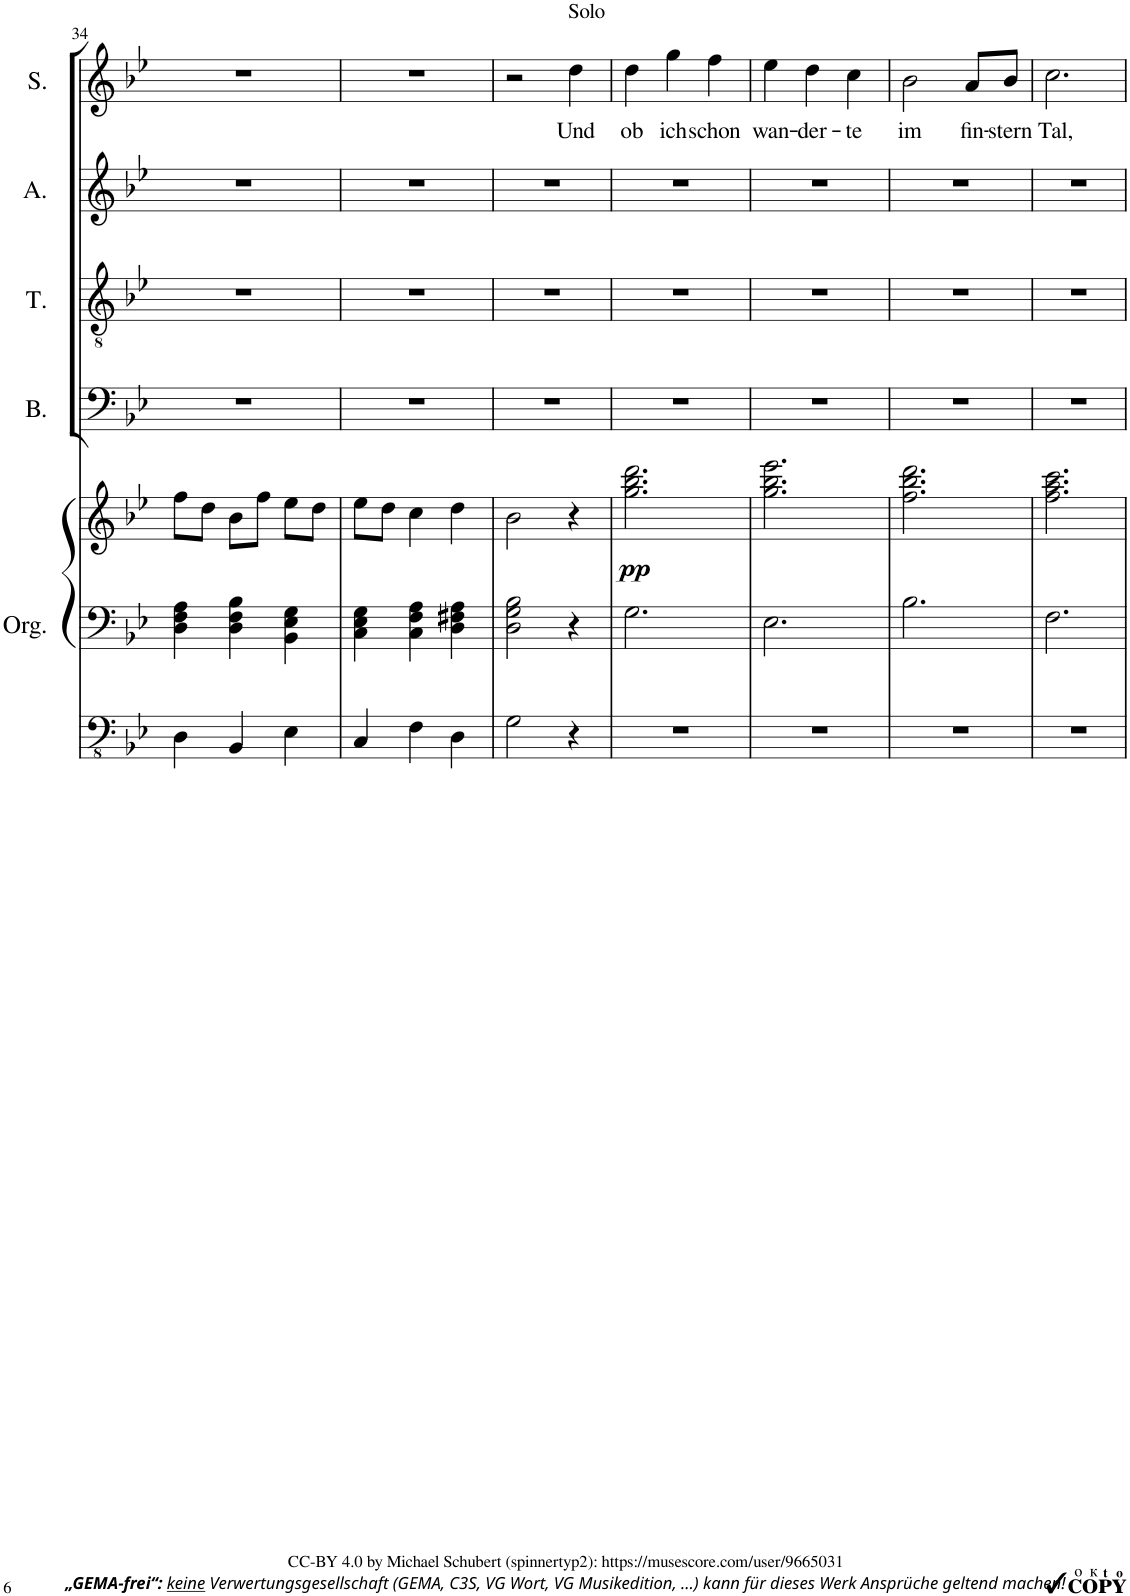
**kern	**kern	**kern	**dynam	**kern	**kern	**kern	**kern	**text
*part5	*part5	*part5	*part5	*part4	*part3	*part2	*part1	*part1
*staff7	*staff6	*staff5	*staff5/6/7	*staff4	*staff3	*staff2	*staff1	*staff1
*I"Pipe Organ	*	*	*	*I"Baß	*I"Tenor	*I"Alt	*I"Sopran	*
*I'Org.	*	*	*	*I'B.	*I'T.	*I'A.	*I'S.	*
!!LO:PB:g=z
*clefFv4	*clefF4	*clefG2	*	*clefF4	*clefGv2	*clefG2	*clefG2	*
*k[b-e-]	*k[b-e-]	*k[b-e-]	*	*k[b-e-]	*k[b-e-]	*k[b-e-]	*k[b-e-]	*
*M3/4	*M3/4	*M3/4	*	*M3/4	*M3/4	*M3/4	*M3/4	*
=34	=34	=34	=34	=34	=34	=34	=34	=34
4DD\	4D\ 4F\ 4A\	8ff\L	.	2.r	2.r	2.r	2.r	.
.	.	8dd\J	.	.	.	.	.	.
4BBB-/	4D\ 4F\ 4B-\	8b-\L	.	.	.	.	.	.
.	.	8ff\J	.	.	.	.	.	.
4EE-\	4BB-\ 4E-\ 4G\	8ee-\L	.	.	.	.	.	.
.	.	8dd\J	.	.	.	.	.	.
=35	=35	=35	=35	=35	=35	=35	=35	=35
4CC/	4C\ 4E-\ 4G\	8ee-\L	.	2.r	2.r	2.r	2.r	.
.	.	8dd\J	.	.	.	.	.	.
4FF\	4C\ 4F\ 4A\	4cc\	.	.	.	.	.	.
4DD\	4D\ 4F#X\ 4A\	4dd\	.	.	.	.	.	.
=36	=36	=36	=36	=36	=36	=36	=36	=36
2GG\	2D\ 2G\ 2B-\	2b-\	.	2.r	2.r	2.r	2r	.
!	!	!	!	!	!	!	!LO:TX:a:t=Solo	!
!	!	!	!	!	!	!	!	!LO:LY:b
4r	4r	4r	.	.	.	.	4dd\	Und
=37	=37	=37	=37	=37	=37	=37	=37	=37
!	!	!	!LO:DY:b	!	!	!	!	!LO:LY:b
2.r	2.G\	2.gg\ 2.bb-\ 2.ddd\	pp	2.r	2.r	2.r	4dd\	ob
!	!	!	!	!	!	!	!	!LO:LY:b
.	.	.	.	.	.	.	4gg\	ich
!	!	!	!	!	!	!	!	!LO:LY:b
.	.	.	.	.	.	.	4ff\	schon
=38	=38	=38	=38	=38	=38	=38	=38	=38
!	!	!	!	!	!	!	!	!LO:LY:b
2.r	2.E-\	2.gg\ 2.bb-\ 2.eee-\	.	2.r	2.r	2.r	4ee-\	wan-
!	!	!	!	!	!	!	!	!LO:LY:b
.	.	.	.	.	.	.	4dd\	-der-
!	!	!	!	!	!	!	!	!LO:LY:b
.	.	.	.	.	.	.	4cc\	-te
=39	=39	=39	=39	=39	=39	=39	=39	=39
!	!	!	!	!	!	!	!	!LO:LY:b
2.r	2.B-\	2.ff\ 2.bb-\ 2.ddd\	.	2.r	2.r	2.r	2b-\	im
!	!	!	!	!	!	!	!	!LO:LY:b
.	.	.	.	.	.	.	8a/L	fin-
!	!	!	!	!	!	!	!	!LO:LY:b
.	.	.	.	.	.	.	8b-/J	-stern
=40	=40	=40	=40	=40	=40	=40	=40	=40
!	!	!	!	!	!	!	!	!LO:LY:b
2.r	2.F\	2.ff\ 2.aa\ 2.ccc\	.	2.r	2.r	2.r	2.cc\	Tal,
=	=	=	=	=	=	=	=	=
*-	*-	*-	*-	*-	*-	*-	*-	*-
